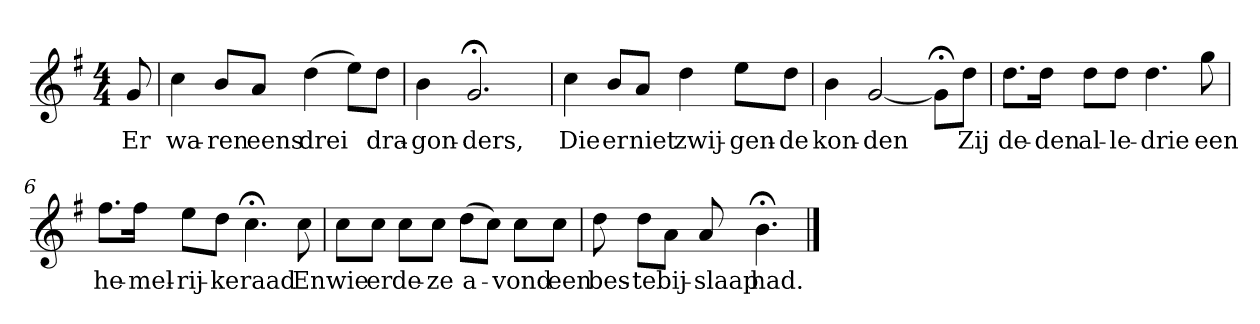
**kern	**text
*part1	*part1
*staff1	*staff1
*k[f#]	*
*G:	*
*M4/4	*
*MM120	*
=	=
8g	Er
=1	=1
4cc	wa-
8bL	-ren
8aJ	eens
(4dd	drei
8eeL)	.
8ddJ	dra-
=2	=2
4b	-gon-
2.g;<	-ders,
=3	=3
4cc	Die
8bL	er
8aJ	niet
4dd	zwij-
8eeL	-gen-
8ddJ	-de
=4	=4
4b	kon-
[2g	-den
8g;<L]	.
8ddJ	Zij
=5	=5
8.ddL	de-
16ddJk	-den
8ddL	al-
8ddJ	-le-
4.dd	-drie
8gg	een
=6	=6
8.ff#L	he-
16ff#Jk	-mel-
8eeL	-rij-
8ddJ	-ke
4.cc;<	raad
8cc	En
=7	=7
8ccL	wie
8ccJ	er
8ccL	de-
8ccJ	-ze
(8ddL	a-
8ccJ)	.
8ccL	-vond
8ccJ	een
=8	=8
8dd	bes-
8ddL	-te
8aJ	bij-
8a	-slaap
4.b;<	had.
==	==
*-	*-
